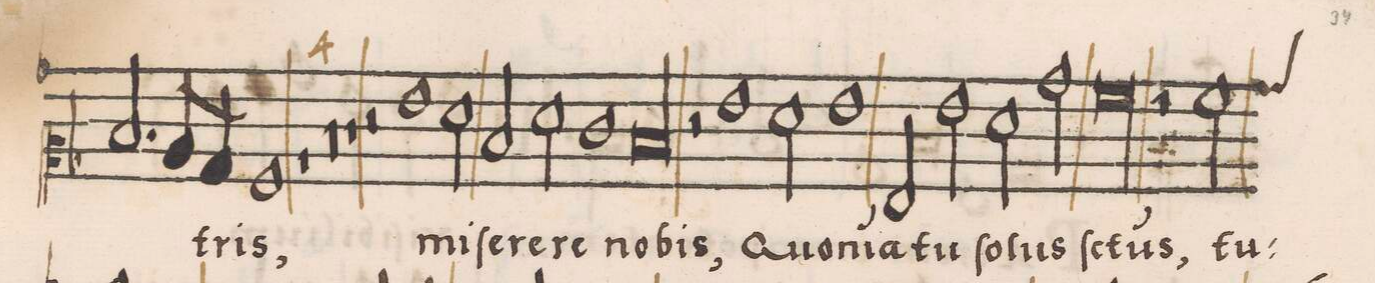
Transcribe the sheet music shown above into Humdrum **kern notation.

**kern	**text
*I"CANTVS	*
*clefC2	*
*k[b-]	*
*met(C|)	*
*M2/1	*
2.d/	.
8c/L	.
8B-/J	.
=97-	=97-
1A/	-tris,
1r	.
=98-	=98-
0r	.
=99-	=99-
1r	.
2r	.
1g\	mi-
=100-	=100-
2f\	-ſe-
2d/	-re-
2f\	-re
=101-	=101-
1e\	no-
00d/	-bis,-
=102-	=102-
=103-	=103-
2r	.
1g\	-Quo-
=104-	=104-
2f\	-ni-
1g\	-a(m)
=105-	=105-
2G/	tu
2g\	ſo-
2f\	-lus
2b-\	ſ(an)-
=106-	=106-
00a\	-ctus,
=107-	=107-
=108-	=108-
2r	.
*custos:b-	*
2a\	tu
*-	*-
